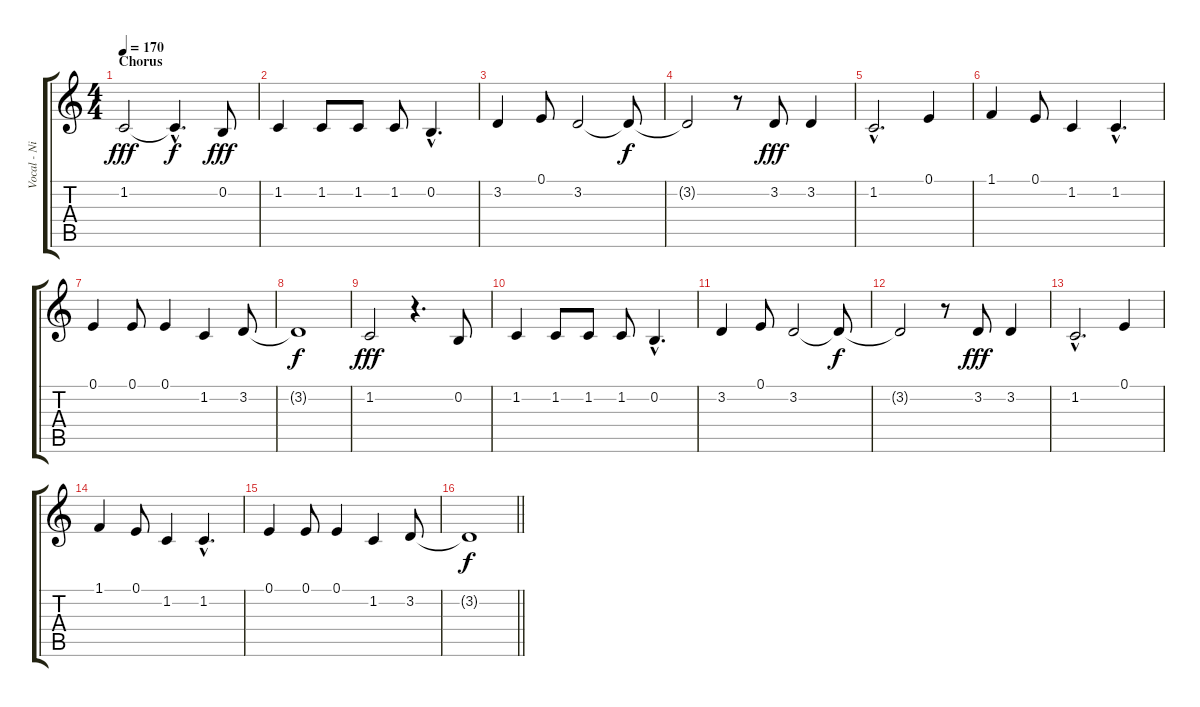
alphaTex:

\track ("Vocal - Nikola" "Vocal - Ni") {instrument flute}
\staff {score tabs}
\tuning (E4 B3 G3 D3 A2 E2) {hide}
\ts (4 4)
\section ("" "Chorus")
\tempo 170
\clef g2
\ks c
1.2.2{dy fff} 1.2{hac t}.4{d dy f} 0.2.8{dy fff} |
1.2.4 1.2.8 1.2.8 1.2.8 0.2{hac}.4{d} |
3.2.4 0.1.8 3.2.2 3.2{t}.8{dy f} |
3.2{t}.2 r.8 3.2.8{dy fff} 3.2.4 |
1.2{hac}.2{d} 0.1.4 |
1.1.4 0.1.8 1.2.4 1.2{hac}.4{d} |
0.1.4 0.1.8 0.1.4 1.2.4 3.2.8 |
3.2{t}.1{dy f} |
1.2.2{dy fff} r.4{d} 0.2.8 |
1.2.4 1.2.8 1.2.8 1.2.8 0.2{hac}.4{d} |
3.2.4 0.1.8 3.2.2 3.2{t}.8{dy f} |
3.2{t}.2 r.8 3.2.8{dy fff} 3.2.4 |
1.2{hac}.2{d} 0.1.4 |
1.1.4 0.1.8 1.2.4 1.2{hac}.4{d} |
0.1.4 0.1.8 0.1.4 1.2.4 3.2.8 |
\barLineRight lightlight
3.2{t}.1{dy f}
